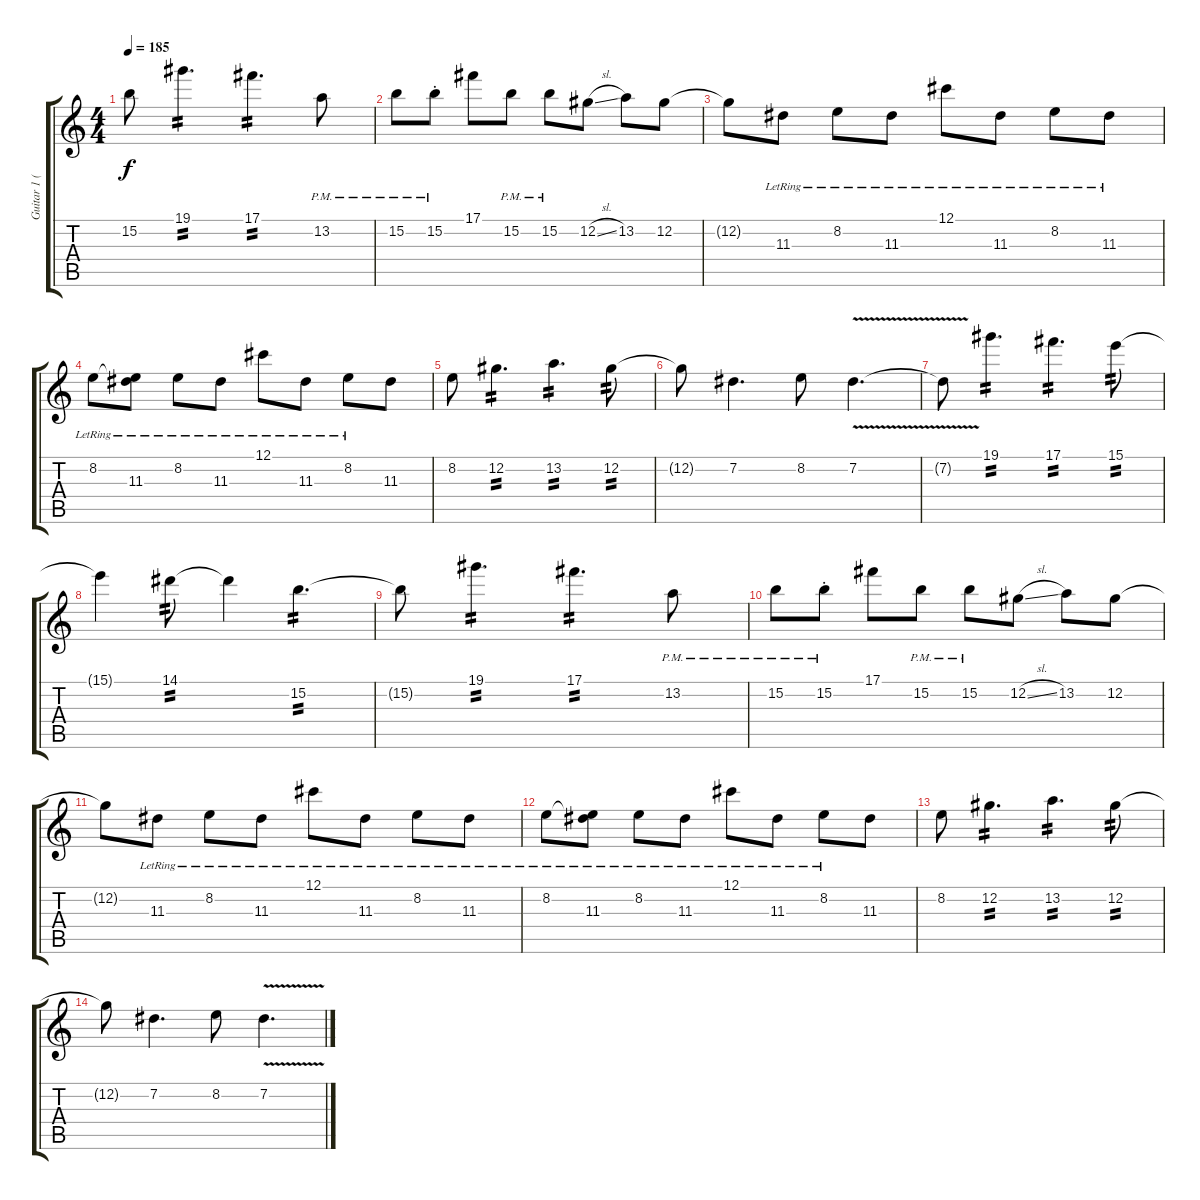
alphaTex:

\track ("Guitar 1 (Delay)" "Guitar 1 (") {instrument distortionguitar}
\staff {score tabs}
\tuning (Db4 Ab3 E3 B2 Gb2 B1) {hide}
\ts (4 4)
\tempo 185
\clef g2
\ks c
15.2{t}.8{dy f} 19.1.4{d tp 2} 17.1.4{d tp 2} 13.2{pm}.8 |
15.2{pm}.8 15.2{pm st}.8 17.1.8 15.2{pm}.8 15.2{pm}.8 12.2{sl}.8 13.2.8 12.2.8 |
12.2{t}.8 11.3{lr}.8 8.2{lr}.8 11.3{lr}.8 12.1{lr}.8 11.3{lr}.8 8.2{lr}.8 11.3{lr}.8 |
8.2{lr}.8 (8.2{t} 11.3{lr}).8 8.2{lr}.8 11.3{lr}.8 12.1{lr}.8 11.3{lr}.8 8.2{lr}.8 11.3.8 |
8.2.8 12.2.4{d tp 2} 13.2.4{d tp 2} 12.2.8{tp 2} |
12.2{t}.8 7.2.4{d} 8.2.8 7.2{v}.4{d} |
7.2{t}.8 19.1.4{d tp 2} 17.1.4{d tp 2} 15.1.8{tp 2} |
15.1{t}.4 14.1.8{tp 2} 14.1{t}.4 15.2.4{d tp 2} |
15.2{t}.8 19.1.4{d tp 2} 17.1.4{d tp 2} 13.2{pm}.8 |
15.2{pm}.8 15.2{pm st}.8 17.1.8 15.2{pm}.8 15.2{pm}.8 12.2{sl}.8 13.2.8 12.2.8 |
12.2{t}.8 11.3{lr}.8 8.2{lr}.8 11.3{lr}.8 12.1{lr}.8 11.3{lr}.8 8.2{lr}.8 11.3{lr}.8 |
8.2{lr}.8 (8.2{t} 11.3{lr}).8 8.2{lr}.8 11.3{lr}.8 12.1{lr}.8 11.3{lr}.8 8.2{lr}.8 11.3.8 |
8.2.8 12.2.4{d tp 2} 13.2.4{d tp 2} 12.2.8{tp 2} |
12.2{t}.8 7.2.4{d} 8.2.8 7.2{v}.4{d}
